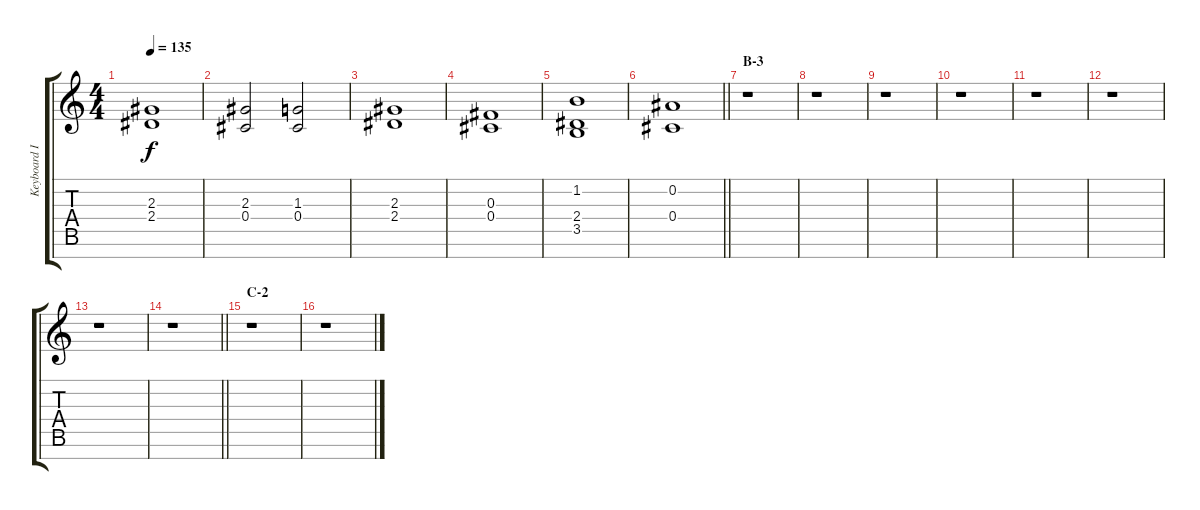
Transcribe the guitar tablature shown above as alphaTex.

\track ("Keyboard III" "Keyboard I") {instrument churchorgan}
\staff {score tabs}
\tuning (Eb5 Bb4 Gb4 Db4 Ab3 Eb3 Bb2) {hide}
\ts (4 4)
\tempo 135
\clef g2
\ks c
(2.3 2.4).1{dy f} |
(2.3 0.4).2 (1.3 0.4).2 |
(2.3 2.4).1 |
(0.3 0.4).1 |
(1.2 2.4 3.5).1 |
\barLineRight lightlight
(0.2 0.4).1 |
\section ("" "B-3")
r.1 |
r.1 |
r.1 |
r.1 |
r.1 |
r.1 |
r.1 |
\barLineRight lightlight
r.1 |
\section ("" "C-2")
r.1 |
r.1
